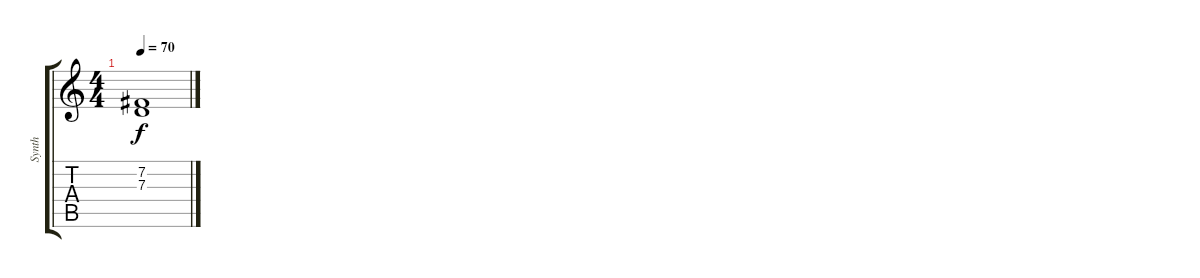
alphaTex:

\track ("Synth" "Synth") {instrument pad2warm}
\staff {score tabs}
\tuning (E4 B3 G3 D3 A2 E2) {hide}
\ts (4 4)
\tempo 70
\clef g2
\ks c
(7.2 7.3).1{dy f}
